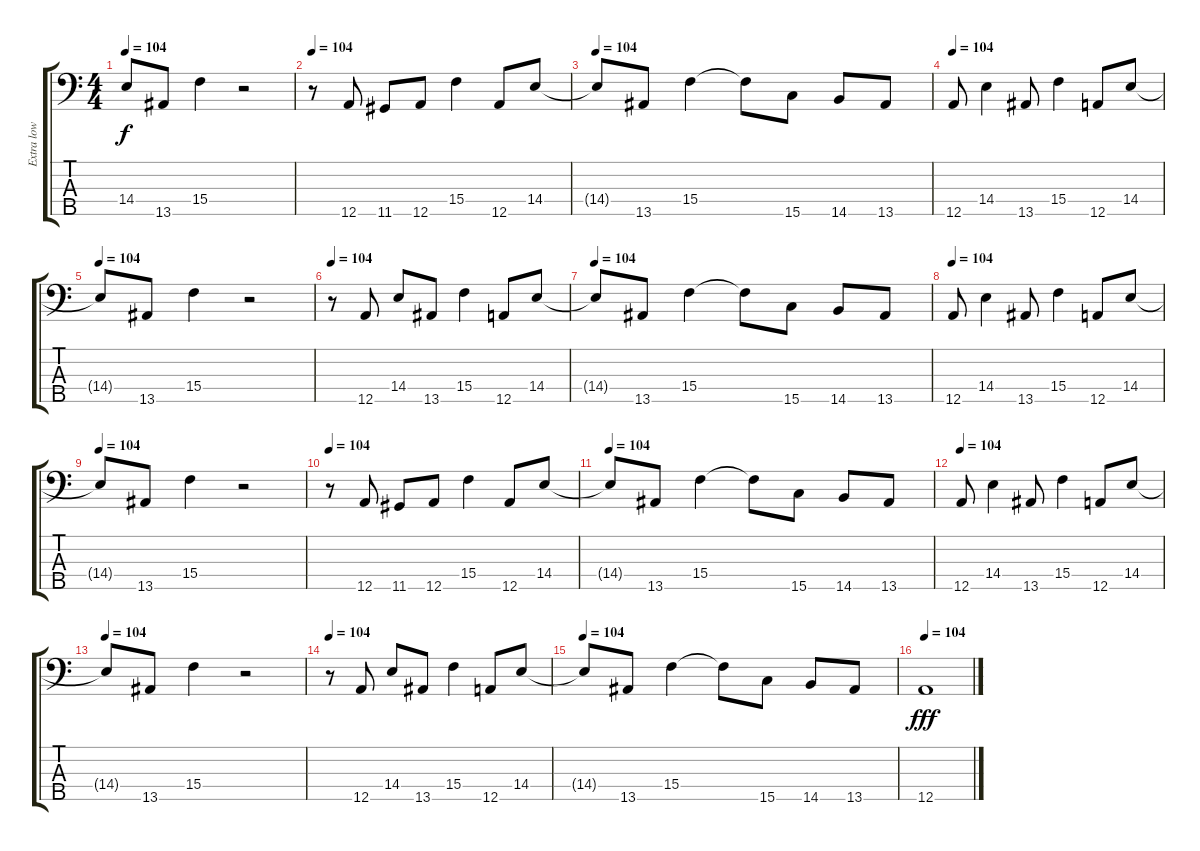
\track ("Extra low sound" "Extra low ") {instrument electricbassfinger}
\staff {score tabs}
\tuning (F2 C2 G1 D1 A0) {hide}
\ts (4 4)
\tempo 104
\clef f4
\ks c
14.4{t}.8{dy f instrument electricbassfinger} 13.5.8 15.4.4 r.2 |
\tempo 104
r.8{instrument electricbassfinger} 12.5.8 11.5.8 12.5.8 15.4.4 12.5.8 14.4.8 |
\tempo 104
14.4{t}.8{instrument electricbassfinger} 13.5.8 15.4.4 15.4{t}.8 15.5.8 14.5.8 13.5.8 |
\tempo 104
12.5.8{instrument electricbassfinger} 14.4.4 13.5.8 15.4.4 12.5.8 14.4.8 |
\tempo 104
14.4{t}.8{instrument electricbassfinger} 13.5.8 15.4.4 r.2 |
\tempo 104
r.8{instrument electricbassfinger} 12.5.8 14.4.8 13.5.8 15.4.4 12.5.8 14.4.8 |
\tempo 104
14.4{t}.8{instrument electricbassfinger} 13.5.8 15.4.4 15.4{t}.8 15.5.8 14.5.8 13.5.8 |
\tempo 104
12.5.8{instrument electricbassfinger} 14.4.4 13.5.8 15.4.4 12.5.8 14.4.8 |
\tempo 104
14.4{t}.8{instrument electricbassfinger} 13.5.8 15.4.4 r.2 |
\tempo 104
r.8{instrument electricbassfinger} 12.5.8 11.5.8 12.5.8 15.4.4 12.5.8 14.4.8 |
\tempo 104
14.4{t}.8{instrument electricbassfinger} 13.5.8 15.4.4 15.4{t}.8 15.5.8 14.5.8 13.5.8 |
\tempo 104
12.5.8{instrument electricbassfinger} 14.4.4 13.5.8 15.4.4 12.5.8 14.4.8 |
\tempo 104
14.4{t}.8{instrument electricbassfinger} 13.5.8 15.4.4 r.2 |
\tempo 104
r.8{instrument electricbassfinger} 12.5.8 14.4.8 13.5.8 15.4.4 12.5.8 14.4.8 |
\tempo 104
14.4{t}.8{instrument electricbassfinger} 13.5.8 15.4.4 15.4{t}.8 15.5.8 14.5.8 13.5.8 |
\tempo 104
12.5.1{dy fff instrument electricbassfinger}
